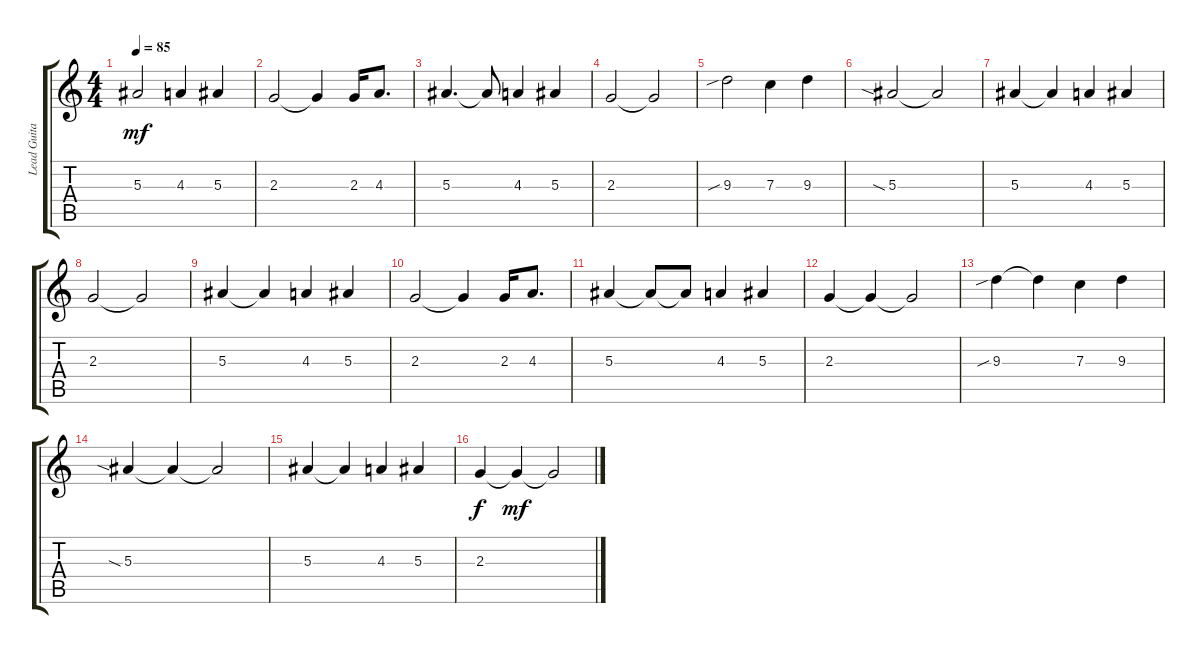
\track ("Lead Guitar" "Lead Guita") {instrument distortionguitar}
\staff {score tabs}
\tuning (D4 A3 F3 C3 G2 C2) {hide}
\ts (4 4)
\tempo 85
\clef g2
\ks c
5.3.2{dy mf} 4.3.4 5.3.4 |
2.3.2 2.3{t}.4 2.3.16 4.3.8{d} |
5.3.4{d} 5.3{t}.8 4.3.4 5.3.4 |
2.3.2 2.3{t}.2 |
9.3{sib}.2 7.3.4 9.3.4 |
5.3{sia}.2 5.3{t}.2 |
5.3.4 5.3{t}.4 4.3.4 5.3.4 |
2.3.2 2.3{t}.2 |
5.3.4 5.3{t}.4 4.3.4 5.3.4 |
2.3.2 2.3{t}.4 2.3.16 4.3.8{d} |
5.3.4 5.3{t}.8 5.3{t}.8 4.3.4 5.3.4 |
2.3.4 2.3{t}.4 2.3{t}.2 |
9.3{sib}.4 9.3{t}.4 7.3.4 9.3.4 |
5.3{sia}.4 5.3{t}.4 5.3{t}.2 |
5.3.4 5.3{t}.4 4.3.4 5.3.4 |
2.3.4{dy f} 2.3{t}.4{dy mf} 2.3{t}.2
